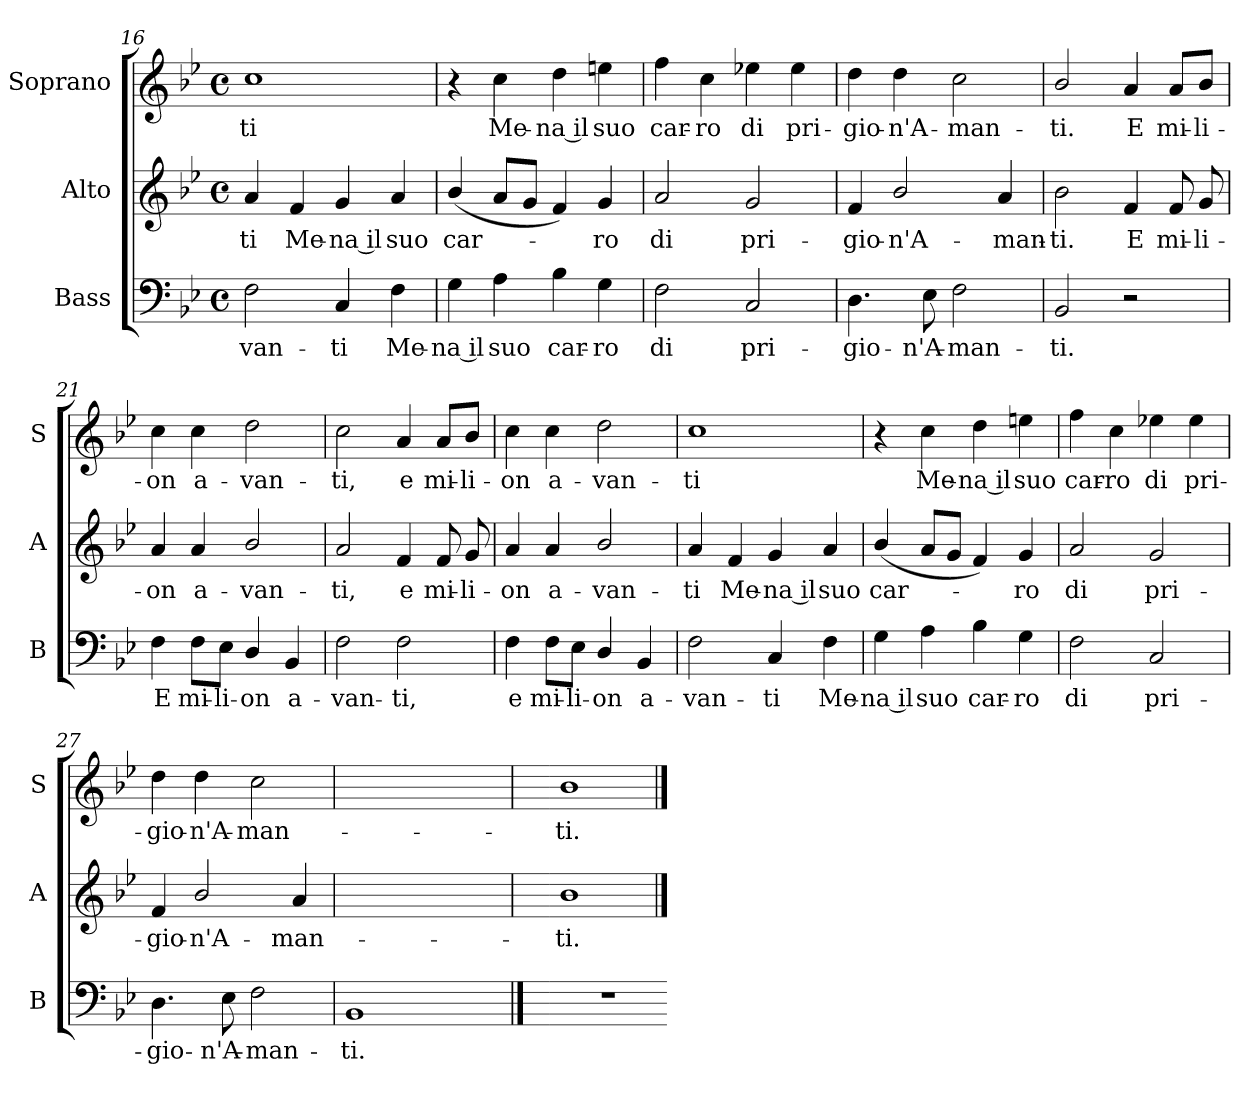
**kern	**text	**kern	**text	**kern	**text
*part3	*part3	*part2	*part2	*part1	*part1
*staff3	*staff3	*staff2	*staff2	*staff1	*staff1
*I"Bass	*	*I"Alto	*	*I"Soprano	*
*I'B	*	*I'A	*	*I'S	*
!!LO:LB:g=z
*clefF4	*	*clefG2	*	*clefG2	*
*k[b-e-]	*	*k[b-e-]	*	*k[b-e-]	*
*B-:	*	*B-:	*	*B-:	*
*M4/4	*	*M4/4	*	*M4/4	*
*met(c)	*	*met(c)	*	*met(c)	*
=16	=16	=16	=16	=16	=16
!	!LO:LY:b	!	!LO:LY:b	!	!LO:LY:b
2F	-van-	4a	-ti	1cc	-ti
!	!	!	!LO:LY:b	!	!
.	.	4f	Me-	.	.
!	!LO:LY:b	!	!LO:LY:b	!	!
4C	-ti	4g	-na il	.	.
!	!LO:LY:b	!	!LO:LY:b	!	!
4F	Me-	4a	suo	.	.
=17	=17	=17	=17	=17	=17
!	!LO:LY:b	!	!LO:LY:b	!	!
4G	-na il	(<4b-/	car-	4r	.
!	!LO:LY:b	!	!	!	!LO:LY:b
4A	suo	8aL	.	4cc	Me-
.	.	8gJ	.	.	.
!	!LO:LY:b	!	!	!	!LO:LY:b
4B-	car-	4f)	.	4dd	-na il
!	!LO:LY:b	!	!LO:LY:b	!	!LO:LY:b
4G	-ro	4g	ro	4een	suo
=18	=18	=18	=18	=18	=18
!	!LO:LY:b	!	!LO:LY:b	!	!LO:LY:b
2F	di	2a	di	4ff	car-
!	!	!	!	!	!LO:LY:b
.	.	.	.	4cc	-ro
!	!LO:LY:b	!	!LO:LY:b	!	!LO:LY:b
2C	pri-	2g	pri-	4ee-X	di
!	!	!	!	!	!LO:LY:b
.	.	.	.	4ee-	pri-
=19	=19	=19	=19	=19	=19
!	!LO:LY:b	!	!LO:LY:b	!	!LO:LY:b
4.D	-gio-	4f	-gio-	4dd	-gio-
!	!	!	!LO:LY:b	!	!LO:LY:b
.	.	2b-/	-n'A-	4dd	-n'A-
!	!LO:LY:b	!	!	!	!
8E-	-n'A-	.	.	.	.
!	!LO:LY:b	!	!	!	!LO:LY:b
2F	-man-	.	.	2cc	-man-
!	!	!	!LO:LY:b	!	!
.	.	4a	-man-	.	.
=20	=20	=20	=20	=20	=20
!	!LO:LY:b	!	!LO:LY:b	!	!LO:LY:b
2BB-	-ti.	2b-	-ti.	2b-/	-ti.
!	!	!	!LO:LY:b	!	!LO:LY:b
2r	.	4f	E	4a	E
!	!	!	!LO:LY:b	!	!LO:LY:b
.	.	8f	mi-	8a/L	mi-
!	!	!	!LO:LY:b	!	!LO:LY:b
.	.	8g	-li-	8b-/J	-li-
=21	=21	=21	=21	=21	=21
!	!LO:LY:b	!	!LO:LY:b	!	!LO:LY:b
4F	E	4a	-on	4cc	-on
!	!LO:LY:b	!	!LO:LY:b	!	!LO:LY:b
8F\L	mi-	4a	a-	4cc	a-
!	!LO:LY:b	!	!	!	!
8E-\J	-li-	.	.	.	.
!	!LO:LY:b	!	!LO:LY:b	!	!LO:LY:b
4D/	-on	2b-/	-van-	2dd	-van-
!	!LO:LY:b	!	!	!	!
4BB-	a-	.	.	.	.
!!LO:LB:g=z
=22	=22	=22	=22	=22	=22
!	!LO:LY:b	!	!LO:LY:b	!	!LO:LY:b
2F	-van-	2a	-ti,	2cc	-ti,
!	!LO:LY:b	!	!LO:LY:b	!	!LO:LY:b
2F	-ti,	4f	e	4a	e
!	!	!	!LO:LY:b	!	!LO:LY:b
.	.	8f	mi-	8a/L	mi-
!	!	!	!LO:LY:b	!	!LO:LY:b
.	.	8g	-li-	8b-/J	-li-
=23	=23	=23	=23	=23	=23
!	!LO:LY:b	!	!LO:LY:b	!	!LO:LY:b
4F	e	4a	-on	4cc	-on
!	!LO:LY:b	!	!LO:LY:b	!	!LO:LY:b
8F\L	mi-	4a	a-	4cc	a-
!	!LO:LY:b	!	!	!	!
8E-\J	-li-	.	.	.	.
!	!LO:LY:b	!	!LO:LY:b	!	!LO:LY:b
4D/	-on	2b-/	-van-	2dd	-van-
!	!LO:LY:b	!	!	!	!
4BB-	a-	.	.	.	.
=24	=24	=24	=24	=24	=24
!	!LO:LY:b	!	!LO:LY:b	!	!LO:LY:b
2F	-van-	4a	-ti	1cc	-ti
!	!	!	!LO:LY:b	!	!
.	.	4f	Me-	.	.
!	!LO:LY:b	!	!LO:LY:b	!	!
4C	-ti	4g	-na il	.	.
!	!LO:LY:b	!	!LO:LY:b	!	!
4F	Me-	4a	suo	.	.
=25	=25	=25	=25	=25	=25
!	!LO:LY:b	!	!LO:LY:b	!	!
4G	-na il	(<4b-/	car-	4r	.
!	!LO:LY:b	!	!	!	!LO:LY:b
4A	suo	8aL	.	4cc	Me-
.	.	8gJ	.	.	.
!	!LO:LY:b	!	!	!	!LO:LY:b
4B-	car-	4f)	.	4dd	-na il
!	!LO:LY:b	!	!LO:LY:b	!	!LO:LY:b
4G	-ro	4g	ro	4een	suo
=26	=26	=26	=26	=26	=26
!	!LO:LY:b	!	!LO:LY:b	!	!LO:LY:b
2F	di	2a	di	4ff	car-
!	!	!	!	!	!LO:LY:b
.	.	.	.	4cc	-ro
!	!LO:LY:b	!	!LO:LY:b	!	!LO:LY:b
2C	pri-	2g	pri-	4ee-X	di
!	!	!	!	!	!LO:LY:b
.	.	.	.	4ee-	pri-
=27	=27	=27	=27	=27	=27
!	!LO:LY:b	!	!LO:LY:b	!	!LO:LY:b
4.D	-gio-	4f	-gio-	4dd	-gio-
!	!	!	!LO:LY:b	!	!LO:LY:b
.	.	2b-/	-n'A-	4dd	-n'A-
!	!LO:LY:b	!	!	!	!
8E-	-n'A-	.	.	.	.
!	!LO:LY:b	!	!	!	!LO:LY:b
2F	-man-	.	.	2cc	-man-
!	!	!	!LO:LY:b	!	!
.	.	4a	-man-	.	.
=28	=28	=28	=28	=28	=28
!	!LO:LY:b	!	!	!	!
1BB-	-ti.	4ryy	.	4ryy	.
.	.	4ryy	.	4ryy	.
.	.	4ryy	.	4ryy	.
.	.	4ryy	.	4ryy	.
==29	=29	=29	=29	=29	=29
!	!	!	!LO:LY:b	!	!LO:LY:b
1r	.	1b-	-ti.	1b-	-ti.
=	==	==	==	==	==
*-	*-	*-	*-	*-	*-
